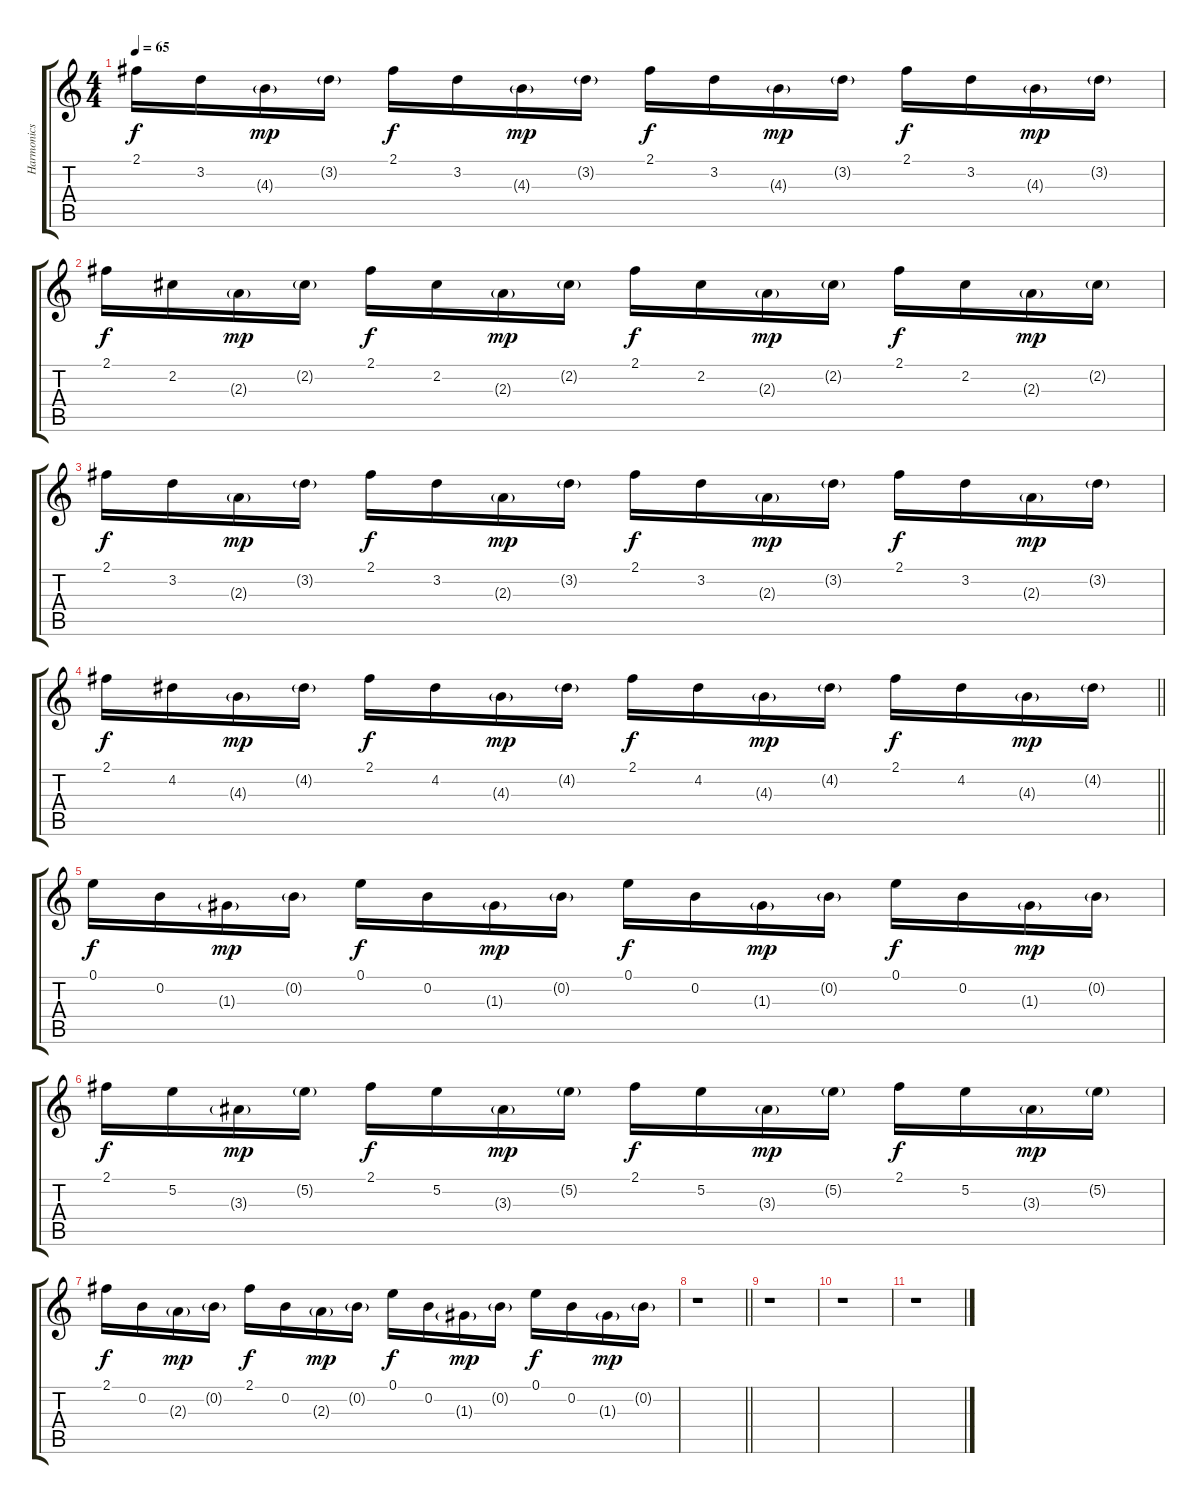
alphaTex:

\track ("Harmonics" "Harmonics") {instrument guitarharmonics}
\staff {score tabs}
\tuning (E4 B3 G3 D3 A2 E2) {hide}
\ts (4 4)
\tempo 65
\clef g2
\ks c
2.1.16{dy f} 3.2.16 4.3{g}.16{dy mp} 3.2{g}.16 2.1.16{dy f} 3.2.16 4.3{g}.16{dy mp} 3.2{g}.16 2.1.16{dy f} 3.2.16 4.3{g}.16{dy mp} 3.2{g}.16 2.1.16{dy f} 3.2.16 4.3{g}.16{dy mp} 3.2{g}.16 |
2.1.16{dy f} 2.2.16 2.3{g}.16{dy mp} 2.2{g}.16 2.1.16{dy f} 2.2.16 2.3{g}.16{dy mp} 2.2{g}.16 2.1.16{dy f} 2.2.16 2.3{g}.16{dy mp} 2.2{g}.16 2.1.16{dy f} 2.2.16 2.3{g}.16{dy mp} 2.2{g}.16 |
2.1.16{dy f} 3.2.16 2.3{g}.16{dy mp} 3.2{g}.16 2.1.16{dy f} 3.2.16 2.3{g}.16{dy mp} 3.2{g}.16 2.1.16{dy f} 3.2.16 2.3{g}.16{dy mp} 3.2{g}.16 2.1.16{dy f} 3.2.16 2.3{g}.16{dy mp} 3.2{g}.16 |
\barLineRight lightlight
2.1.16{dy f} 4.2.16 4.3{g}.16{dy mp} 4.2{g}.16 2.1.16{dy f} 4.2.16 4.3{g}.16{dy mp} 4.2{g}.16 2.1.16{dy f} 4.2.16 4.3{g}.16{dy mp} 4.2{g}.16 2.1.16{dy f} 4.2.16 4.3{g}.16{dy mp} 4.2{g}.16 |
0.1.16{dy f} 0.2.16 1.3{g}.16{dy mp} 0.2{g}.16 0.1.16{dy f} 0.2.16 1.3{g}.16{dy mp} 0.2{g}.16 0.1.16{dy f} 0.2.16 1.3{g}.16{dy mp} 0.2{g}.16 0.1.16{dy f} 0.2.16 1.3{g}.16{dy mp} 0.2{g}.16 |
2.1.16{dy f} 5.2.16 3.3{g}.16{dy mp} 5.2{g}.16 2.1.16{dy f} 5.2.16 3.3{g}.16{dy mp} 5.2{g}.16 2.1.16{dy f} 5.2.16 3.3{g}.16{dy mp} 5.2{g}.16 2.1.16{dy f} 5.2.16 3.3{g}.16{dy mp} 5.2{g}.16 |
2.1.16{dy f} 0.2.16 2.3{g}.16{dy mp} 0.2{g}.16 2.1.16{dy f} 0.2.16 2.3{g}.16{dy mp} 0.2{g}.16 0.1.16{dy f} 0.2.16 1.3{g}.16{dy mp} 0.2{g}.16 0.1.16{dy f} 0.2.16 1.3{g}.16{dy mp} 0.2{g}.16 |
\barLineRight lightlight
r.1 |
r.1 |
r.1 |
r.1
